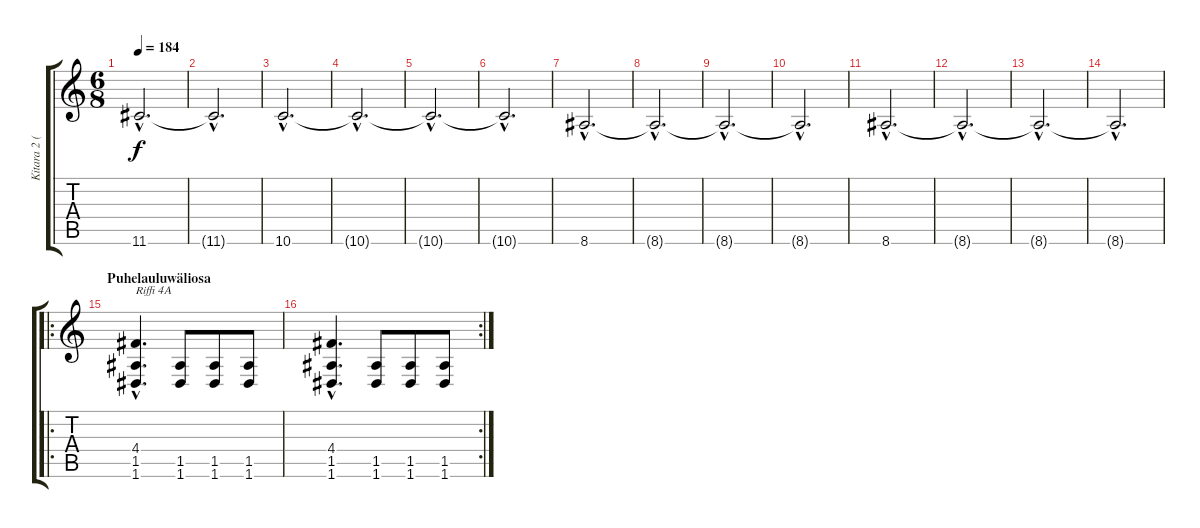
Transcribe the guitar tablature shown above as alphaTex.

\track ("Kitara 2 (Tuomo)" "Kitara 2 (") {instrument distortionguitar}
\staff {score tabs}
\tuning (E4 B3 G3 D3 A2 D2) {hide}
\ts (6 8)
\tempo 184
\clef g2
\ks c
11.6{hac t}.2{d dy f} |
11.6{hac t}.2{d} |
10.6{hac}.2{d} |
10.6{hac t}.2{d} |
10.6{hac t}.2{d} |
10.6{hac t}.2{d} |
8.6{hac}.2{d} |
8.6{hac t}.2{d} |
8.6{hac t}.2{d} |
8.6{hac t}.2{d} |
8.6{hac}.2{d} |
8.6{hac t}.2{d} |
8.6{hac t}.2{d} |
8.6{hac t}.2{d} |
\ro
\section ("" "Puhelauluwäliosa")
(4.4{hac} 1.5{hac} 1.6{hac}).4{d txt "Riffi 4A"} (1.5 1.6).8 (1.5 1.6).8 (1.5 1.6).8 |
\rc 2
(4.4{hac} 1.5{hac} 1.6{hac}).4{d} (1.5 1.6).8 (1.5 1.6).8 (1.5 1.6).8
